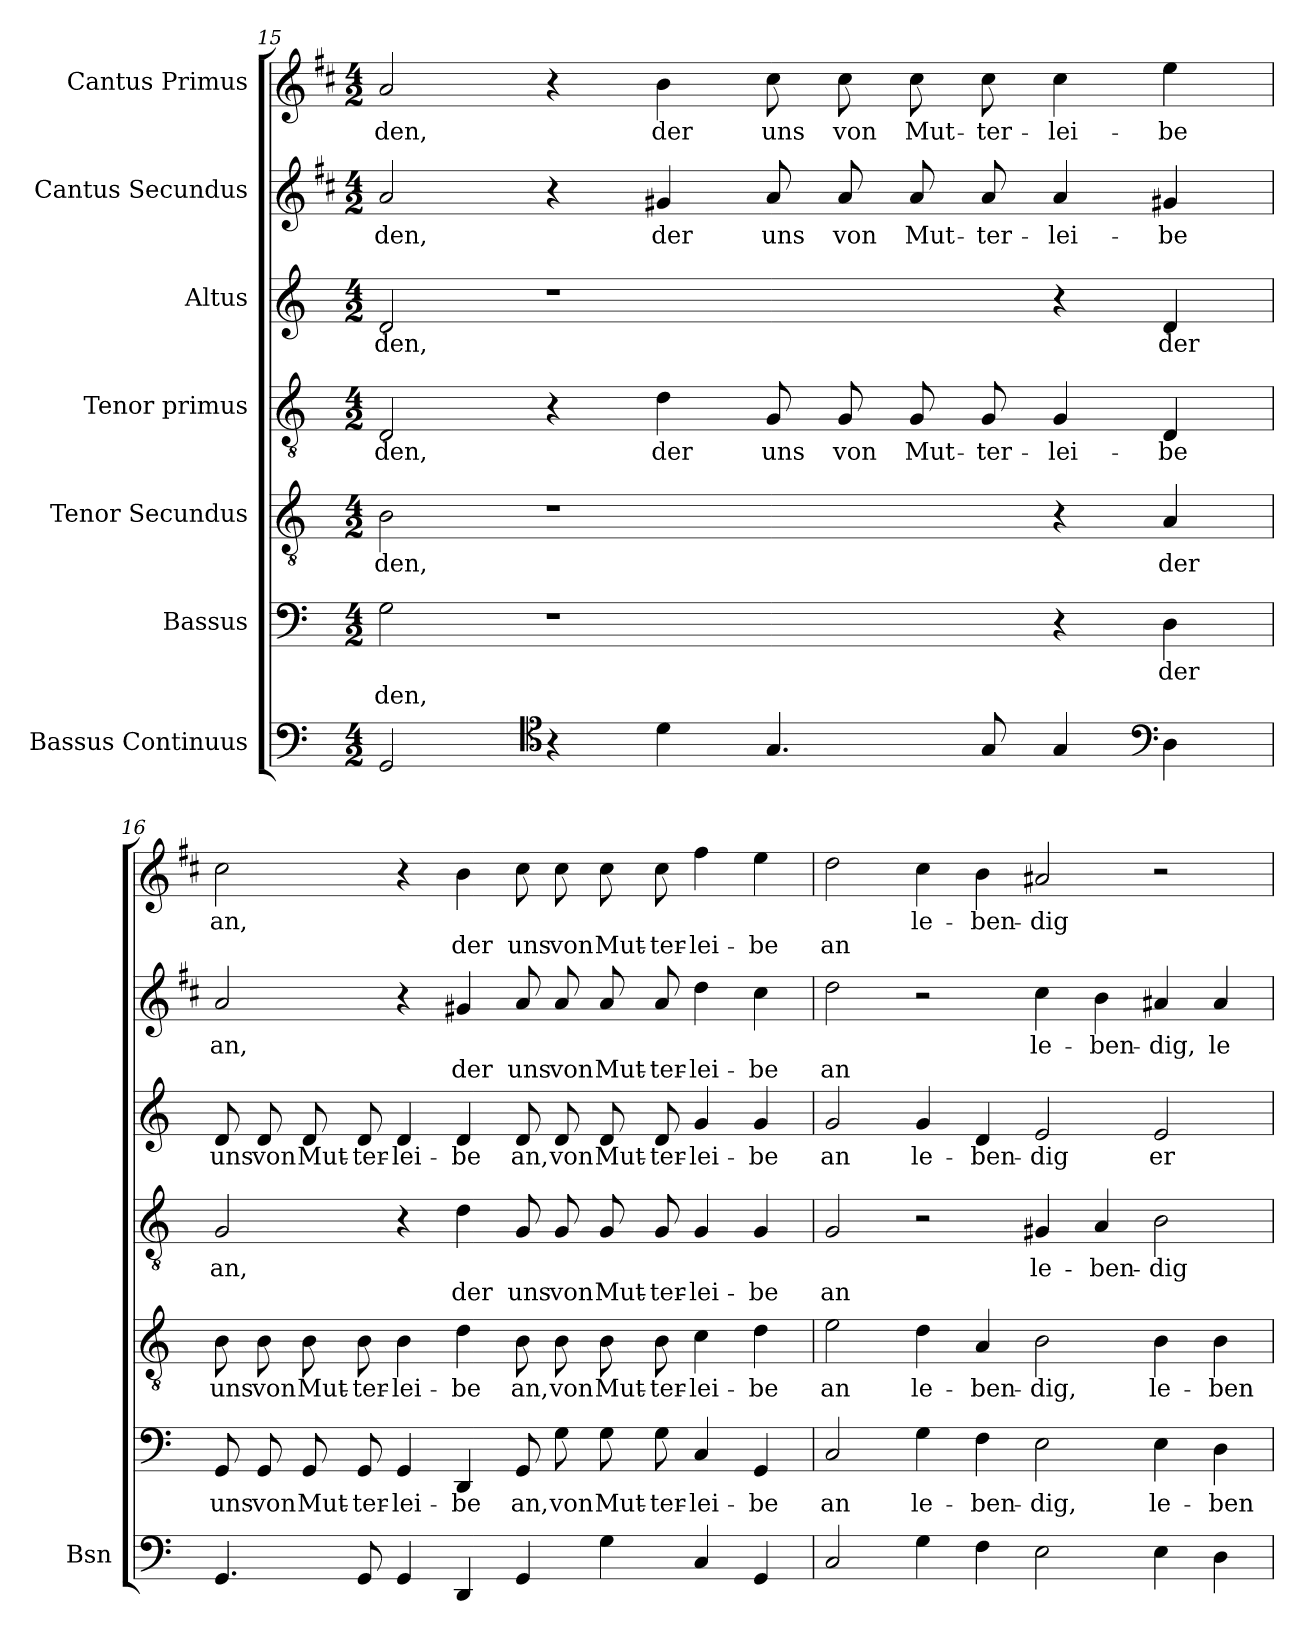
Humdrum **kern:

**kern	**kern	**text	**text	**kern	**text	**kern	**text	**text	**kern	**text	**kern	**text	**text	**kern	**text	**text
*part7	*part6	*part6	*part6	*part5	*part5	*part4	*part4	*part4	*part3	*part3	*part2	*part2	*part2	*part1	*part1	*part1
*staff7	*staff6	*staff6	*staff6	*staff5	*staff5	*staff4	*staff4	*staff4	*staff3	*staff3	*staff2	*staff2	*staff2	*staff1	*staff1	*staff1
*I"Bassus Continuus	*I"Bassus	*	*	*I"Tenor Secundus	*	*I"Tenor primus	*	*	*I"Altus	*	*I"Cantus Secundus	*	*	*I"Cantus Primus	*	*
*I'Bsn	*	*	*	*	*	*	*	*	*	*	*	*	*	*	*	*
!!LO:LB:g=z
*clefF4	*clefF4	*	*	*clefGv2	*	*clefGv2	*	*	*clefG2	*	*clefG2	*	*	*clefG2	*	*
*	*	*	*	*	*	*	*	*	*	*	*ITrd1c2	*	*	*ITrd1c2	*	*
*k[]	*k[]	*	*	*k[]	*	*k[]	*	*	*k[]	*	*k[]	*	*	*k[]	*	*
*C:	*C:	*	*	*C:	*	*C:	*	*	*C:	*	*C:	*	*	*C:	*	*
*M4/2	*M4/2	*	*	*M4/2	*	*M4/2	*	*	*M4/2	*	*M4/2	*	*	*M4/2	*	*
=15	=15	=15	=15	=15	=15	=15	=15	=15	=15	=15	=15	=15	=15	=15	=15	=15
!	!	!	!LO:LY:b	!	!LO:LY:b	!	!LO:LY:b	!	!	!LO:LY:b	!	!LO:LY:b	!	!	!LO:LY:b	!
2GG	2G	.	-den,	2B	den,	2D	-den,	.	2d	-den,	2g	den,	.	2g	den,	.
*clefC4	*	*	*	*	*	*	*	*	*	*	*	*	*	*	*	*
4r	1r	.	.	1r	.	4r	.	.	1r	.	4r	.	.	4r	.	.
!	!	!	!	!	!	!	!LO:LY:b	!	!	!	!	!LO:LY:b	!	!	!LO:LY:b	!
4d	.	.	.	.	.	4d	der	.	.	.	4f#X	der	.	4a	der	.
!	!	!	!	!	!	!	!LO:LY:b	!	!	!	!	!LO:LY:b	!	!	!LO:LY:b	!
4.G	.	.	.	.	.	8G	uns	.	.	.	8g	uns	.	8b	uns	.
!	!	!	!	!	!	!	!LO:LY:b	!	!	!	!	!LO:LY:b	!	!	!LO:LY:b	!
.	.	.	.	.	.	8G	von	.	.	.	8g	von	.	8b	von	.
!	!	!	!	!	!	!	!LO:LY:b	!	!	!	!	!LO:LY:b	!	!	!LO:LY:b	!
.	.	.	.	.	.	8G	Mut-	.	.	.	8g	Mut-	.	8b	Mut-	.
!	!	!	!	!	!	!	!LO:LY:b	!	!	!	!	!LO:LY:b	!	!	!LO:LY:b	!
8G	.	.	.	.	.	8G	-ter-	.	.	.	8g	-ter-	.	8b	-ter-	.
!	!	!	!	!	!	!	!LO:LY:b	!	!	!	!	!LO:LY:b	!	!	!LO:LY:b	!
4G	4r	.	.	4r	.	4G	-lei-	.	4r	.	4g	-lei-	.	4b	-lei-	.
*clefF4	*	*	*	*	*	*	*	*	*	*	*	*	*	*	*	*
!	!	!LO:LY:b	!	!	!LO:LY:b	!	!LO:LY:b	!	!	!LO:LY:b	!	!LO:LY:b	!	!	!LO:LY:b	!
4D	4D	der	.	4A	der	4D	-be	.	4d	der	4f#X	-be	.	4dd	-be	.
=16	=16	=16	=16	=16	=16	=16	=16	=16	=16	=16	=16	=16	=16	=16	=16	=16
!	!	!LO:LY:b	!	!	!LO:LY:b	!	!LO:LY:b	!	!	!LO:LY:b	!	!LO:LY:b	!	!	!LO:LY:b	!
4.GG	8GG	uns	.	8B	uns	2G	an,	.	8d	uns	2g	an,	.	2b	an,	.
!	!	!LO:LY:b	!	!	!LO:LY:b	!	!	!	!	!LO:LY:b	!	!	!	!	!	!
.	8GG	von	.	8B	von	.	.	.	8d	von	.	.	.	.	.	.
!	!	!LO:LY:b	!	!	!LO:LY:b	!	!	!	!	!LO:LY:b	!	!	!	!	!	!
.	8GG	Mut-	.	8B	Mut-	.	.	.	8d	Mut-	.	.	.	.	.	.
!	!	!LO:LY:b	!	!	!LO:LY:b	!	!	!	!	!LO:LY:b	!	!	!	!	!	!
8GG	8GG	-ter-	.	8B	-ter-	.	.	.	8d	-ter-	.	.	.	.	.	.
!	!	!LO:LY:b	!	!	!LO:LY:b	!	!	!	!	!LO:LY:b	!	!	!	!	!	!
4GG	4GG	-lei-	.	4B	-lei-	4r	.	.	4d	-lei-	4r	.	.	4r	.	.
!	!	!LO:LY:b	!	!	!LO:LY:b	!	!	!LO:LY:b	!	!LO:LY:b	!	!	!LO:LY:b	!	!	!LO:LY:b
4DD	4DD	-be	.	4d	-be	4d	.	der	4d	-be	4f#X	.	der	4a	.	der
!	!	!LO:LY:b	!	!	!LO:LY:b	!	!	!LO:LY:b	!	!LO:LY:b	!	!	!LO:LY:b	!	!	!LO:LY:b
4GG	8GG	an,	.	8B	an,	8G	.	uns	8d	an,	8g	.	uns	8b	.	uns
!	!	!LO:LY:b	!	!	!LO:LY:b	!	!	!LO:LY:b	!	!LO:LY:b	!	!	!LO:LY:b	!	!	!LO:LY:b
.	8G	von	.	8B	von	8G	.	von	8d	von	8g	.	von	8b	.	von
!	!	!LO:LY:b	!	!	!LO:LY:b	!	!	!LO:LY:b	!	!LO:LY:b	!	!	!LO:LY:b	!	!	!LO:LY:b
4G	8G	Mut-	.	8B	Mut-	8G	.	Mut-	8d	Mut-	8g	.	Mut-	8b	.	Mut-
!	!	!LO:LY:b	!	!	!LO:LY:b	!	!	!LO:LY:b	!	!LO:LY:b	!	!	!LO:LY:b	!	!	!LO:LY:b
.	8G	-ter-	.	8B	-ter-	8G	.	-ter-	8d	-ter-	8g	.	-ter-	8b	.	-ter-
!	!	!LO:LY:b	!	!	!LO:LY:b	!	!	!LO:LY:b	!	!LO:LY:b	!	!	!LO:LY:b	!	!	!LO:LY:b
4C	4C	-lei-	.	4c	-lei-	4G	.	-lei-	4g	-lei-	4cc	.	-lei-	4ee	.	-lei-
!	!	!LO:LY:b	!	!	!LO:LY:b	!	!	!LO:LY:b	!	!LO:LY:b	!	!	!LO:LY:b	!	!	!LO:LY:b
4GG	4GG	-be	.	4d	-be	4G	.	-be	4g	-be	4b	.	-be	4dd	.	-be
=17	=17	=17	=17	=17	=17	=17	=17	=17	=17	=17	=17	=17	=17	=17	=17	=17
!	!	!LO:LY:b	!	!	!LO:LY:b	!	!	!LO:LY:b	!	!LO:LY:b	!	!	!LO:LY:b	!	!	!LO:LY:b
2C	2C	an	.	2e	an	2G	.	an	2g	an	2cc	.	an	2cc	.	an
!	!	!LO:LY:b	!	!	!LO:LY:b	!	!	!	!	!LO:LY:b	!	!	!	!	!LO:LY:b	!
4G	4G	le-	.	4d	le-	2r	.	.	4g	le-	2r	.	.	4b	le-	.
!	!	!LO:LY:b	!	!	!LO:LY:b	!	!	!	!	!LO:LY:b	!	!	!	!	!LO:LY:b	!
4F	4F	-ben-	.	4A	-ben-	.	.	.	4d	-ben-	.	.	.	4a	-ben-	.
!	!	!LO:LY:b	!	!	!LO:LY:b	!	!LO:LY:b	!	!	!LO:LY:b	!	!LO:LY:b	!	!	!LO:LY:b	!
2E	2E	-dig,	.	2B	-dig,	4G#X	le-	.	2e	-dig	4b	le-	.	2g#X	-dig	.
!	!	!	!	!	!	!	!LO:LY:b	!	!	!	!	!LO:LY:b	!	!	!	!
.	.	.	.	.	.	4A	-ben-	.	.	.	4a	-ben-	.	.	.	.
!	!	!LO:LY:b	!	!	!LO:LY:b	!	!LO:LY:b	!	!	!LO:LY:b	!	!LO:LY:b	!	!	!	!
4E	4E	le-	.	4B	le-	2B	-dig	.	2e	er-	4g#X	-dig,	.	2r	.	.
!	!	!LO:LY:b	!	!	!LO:LY:b	!	!	!	!	!	!	!LO:LY:b	!	!	!	!
4D	4D	-ben-	.	4B	-ben-	.	.	.	.	.	4g#	le-	.	.	.	.
=	=	=	=	=	=	=	=	=	=	=	=	=	=	=	=	=
*-	*-	*-	*-	*-	*-	*-	*-	*-	*-	*-	*-	*-	*-	*-	*-	*-
